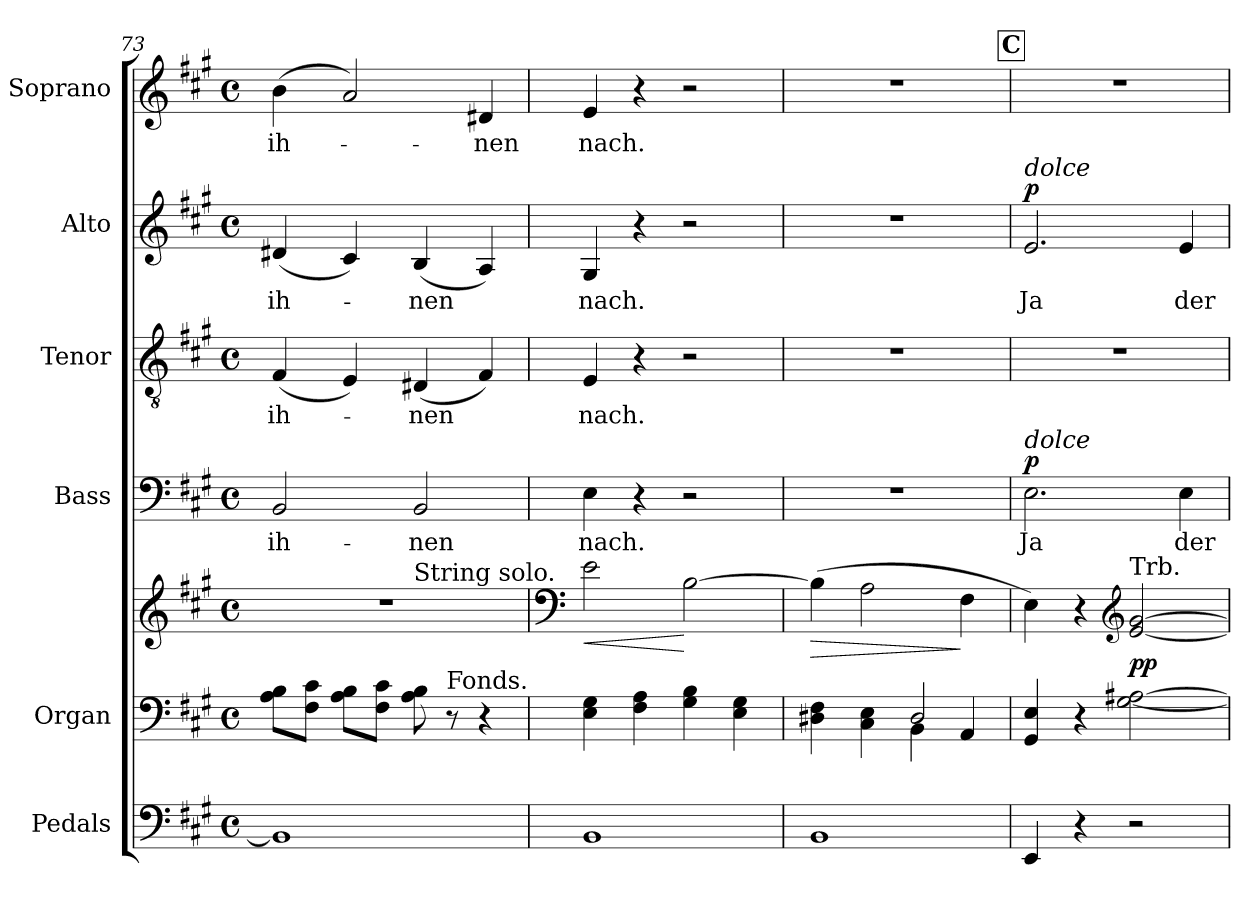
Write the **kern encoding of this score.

**kern	**kern	**kern	**dynam	**kern	**text	**dynam	**kern	**text	**kern	**text	**dynam	**kern	**text
*part6	*part5	*part5	*part5	*part4	*part4	*part4	*part3	*part3	*part2	*part2	*part2	*part1	*part1
*staff7	*staff6	*staff5	*staff5/6	*staff4	*staff4	*staff4	*staff3	*staff3	*staff2	*staff2	*staff2	*staff1	*staff1
*I"Pedals	*I"Organ	*	*	*I"Bass	*	*	*I"Tenor	*	*I"Alto	*	*	*I"Soprano	*
*I'Ped.	*I'Org.	*	*	*I'B.	*	*	*I'T.	*	*I'A.	*	*	*I'S.	*
!!LO:LB:g=z
*clefF4	*clefF4	*clefG2	*	*clefF4	*	*	*clefGv2	*	*clefG2	*	*	*clefG2	*
*	*	*	*	*	*	*	*ITrd7c12	*	*	*	*	*	*
*k[f#c#g#]	*k[f#c#g#]	*k[f#c#g#]	*	*k[f#c#g#]	*	*	*k[f#c#g#]	*	*k[f#c#g#]	*	*	*k[f#c#g#]	*
*A:	*A:	*A:	*	*A:	*	*	*A:	*	*A:	*	*	*A:	*
*M4/4	*M4/4	*M4/4	*	*M4/4	*	*	*M4/4	*	*M4/4	*	*	*M4/4	*
*met(c)	*met(c)	*met(c)	*	*met(c)	*	*	*met(c)	*	*met(c)	*	*	*met(c)	*
=73	=73	=73	=73	=73	=73	=73	=73	=73	=73	=73	=73	=73	=73
!	!	!	!	!	!LO:LY:b:color=#000000	!	!	!	!	!	!	!	!
!	!	!	!	!	!	!	!	!LO:LY:b:color=#000000	!	!	!	!	!
!	!	!	!	!	!	!	!	!	!	!LO:LY:b:color=#000000	!	!	!
!	!	!	!	!	!	!	!	!	!	!	!	!	!LO:LY:b:color=#000000
*	*	*^	*	*	*	*	*	*	*	*	*	*	*
1BBi]	8Ai\ 8Bi\L	1r	2ryy	.	2BBi/	ih-	.	(4FF#i/	ih-	(4d#Xi/	ih-	.	(4bi\	ih-
.	8F#i\ 8c#i\J	.	.	.	.	.	.	.	.	.	.	.	.	.
.	8Ai\ 8Bi\L	.	.	.	.	.	.	4EEi/)	.	4c#i/)	.	.	2ai/)	.
.	8F#i\ 8c#i\J	.	.	.	.	.	.	.	.	.	.	.	.	.
!	!	!	!	!	!	!LO:LY:b:color=#000000	!	!	!	!	!	!	!	!
!	!	!	!	!	!	!	!	!	!LO:LY:b:color=#000000	!	!	!	!	!
!	!	!	!LO:TX:a:t=String solo.	!	!	!	!	!	!	!	!	!	!	!
!	!	!	!	!	!	!	!	!	!	!	!LO:LY:b:color=#000000	!	!	!
.	8Ai\ 8Bi	.	2ryy	.	2BBi/	-nen	.	(4DD#Xi/	-nen	(4Bi/	-nen	.	.	.
!	!LO:TX:a:t=Fonds.	!	!	!	!	!	!	!	!	!	!	!	!	!
.	8r	.	.	.	.	.	.	.	.	.	.	.	.	.
!	!	!	!	!	!	!	!	!	!	!	!	!	!	!LO:LY:b:color=#000000
.	4r	.	.	.	.	.	.	4FF#i/)	.	4Ai/)	.	.	4d#Xi/	-nen
*	*	*v	*v	*	*	*	*	*	*	*	*	*	*	*
=74	=74	=74	=74	=74	=74	=74	=74	=74	=74	=74	=74	=74	=74
*	*	*clefF4	*	*	*	*	*	*	*	*	*	*	*
*	*	*^	*	*	*	*	*	*	*	*	*	*	*
!	!	!	!	!LO:HP:b	!	!	!	!	!	!	!	!	!	!
*	*	*v	*v	*	*	*	*	*	*	*	*	*	*	*
*	*	*^	*	*	*	*	*	*	*	*	*	*	*
!	!	!	!	!	!	!LO:LY:b:color=#000000	!	!	!	!	!	!	!	!
*	*	*v	*v	*	*	*	*	*	*	*	*	*	*	*
*	*	*^	*	*	*	*	*	*	*	*	*	*	*
!	!	!	!	!	!	!	!	!	!LO:LY:b:color=#000000	!	!	!	!	!
*	*	*v	*v	*	*	*	*	*	*	*	*	*	*	*
*	*	*^	*	*	*	*	*	*	*	*	*	*	*
!	!	!	!	!	!	!	!	!	!	!	!LO:LY:b:color=#000000	!	!	!
*	*	*v	*v	*	*	*	*	*	*	*	*	*	*	*
*	*	*^	*	*	*	*	*	*	*	*	*	*	*
!	!	!	!	!	!	!	!	!	!	!	!	!	!	!LO:LY:b:color=#000000
*	*	*v	*v	*	*	*	*	*	*	*	*	*	*	*
1BBi	4Ei\ 4G#i	2ei\	<	4Ei\	nach.	.	4EEi/	nach.	4G#i/	nach.	.	4ei/	nach.
.	4F#i\ 4Ai	.	.	4r	.	.	4r	.	4r	.	.	4r	.
.	4G#i\ 4Bi	[2Bi\	[	2r	.	.	2r	.	2r	.	.	2r	.
.	4Ei\ 4G#i	.	.	.	.	.	.	.	.	.	.	.	.
=75	=75	=75	=75	=75	=75	=75	=75	=75	=75	=75	=75	=75	=75
*	*^	*	*	*	*	*	*	*	*	*	*	*	*
!	!	!	!	!LO:HP:b	!	!	!	!	!	!	!	!	!	!
1BBi	4D#Xi\ 4F#i	2ryy	(4Bi\]	>	1r	.	.	1r	.	1r	.	.	1r	.
.	4C#i\ 4Ei	.	2Ai\	.	.	.	.	.	.	.	.	.	.	.
.	2D#i/	4BBi\	.	.	.	.	.	.	.	.	.	.	.	.
.	.	4AAi/	4F#i\	]	.	.	.	.	.	.	.	.	.	.
*	*v	*v	*	*	*	*	*	*	*	*	*	*	*	*
!!LO:REH:place=s1:B:color=#000000:enc=box:fs=17.1407:t=C
=76	=76	=76	=76	=76	=76	=76	=76	=76	=76	=76	=76	=76	=76
*	*^	*	*	*	*	*	*	*	*	*	*	*	*
!	!	!	!	!	!	!LO:LY:b:color=#000000	!	!	!	!	!	!	!	!
*	*v	*v	*	*	*	*	*	*	*	*	*	*	*	*
*	*^	*	*	*	*	*	*	*	*	*	*	*	*
!	!	!	!	!	!	!	!	!	!	!LO:TX:a:i:t=dolce	!	!	!	!
!	!	!	!	!	!LO:TX:a:i:t=dolce	!	!	!	!	!	!	!	!	!
!	!	!	!	!	!	!	!	!	!	!	!LO:LY:b:color=#000000	!	!	!
*	*v	*v	*	*	*	*	*	*	*	*	*	*	*	*
4EEi/	4GG#i/ 4Ei	4Ei\)	.	2.Ei\	Ja	p	1r	.	2.ei/	Ja	p	1r	.
4r	4r	4r	.	.	.	.	.	.	.	.	.	.	.
*	*	*clefG2	*	*	*	*	*	*	*	*	*	*	*
!	!	!LO:TX:a:t=Trb.	!	!	!	!	!	!	!	!	!	!	!
2r	[2G#i\ [2A#Xi	[2ei/ [2g#i	pp	.	.	.	.	.	.	.	.	.	.
!	!	!	!	!	!LO:LY:b:color=#000000	!	!	!	!	!	!	!	!
!	!	!	!	!	!	!	!	!	!	!LO:LY:b:color=#000000	!	!	!
.	.	.	.	4Ei\	der	.	.	.	4ei/	der	.	.	.
=	=	=	=	=	=	=	=	=	=	=	=	=	=
*-	*-	*-	*-	*-	*-	*-	*-	*-	*-	*-	*-	*-	*-
